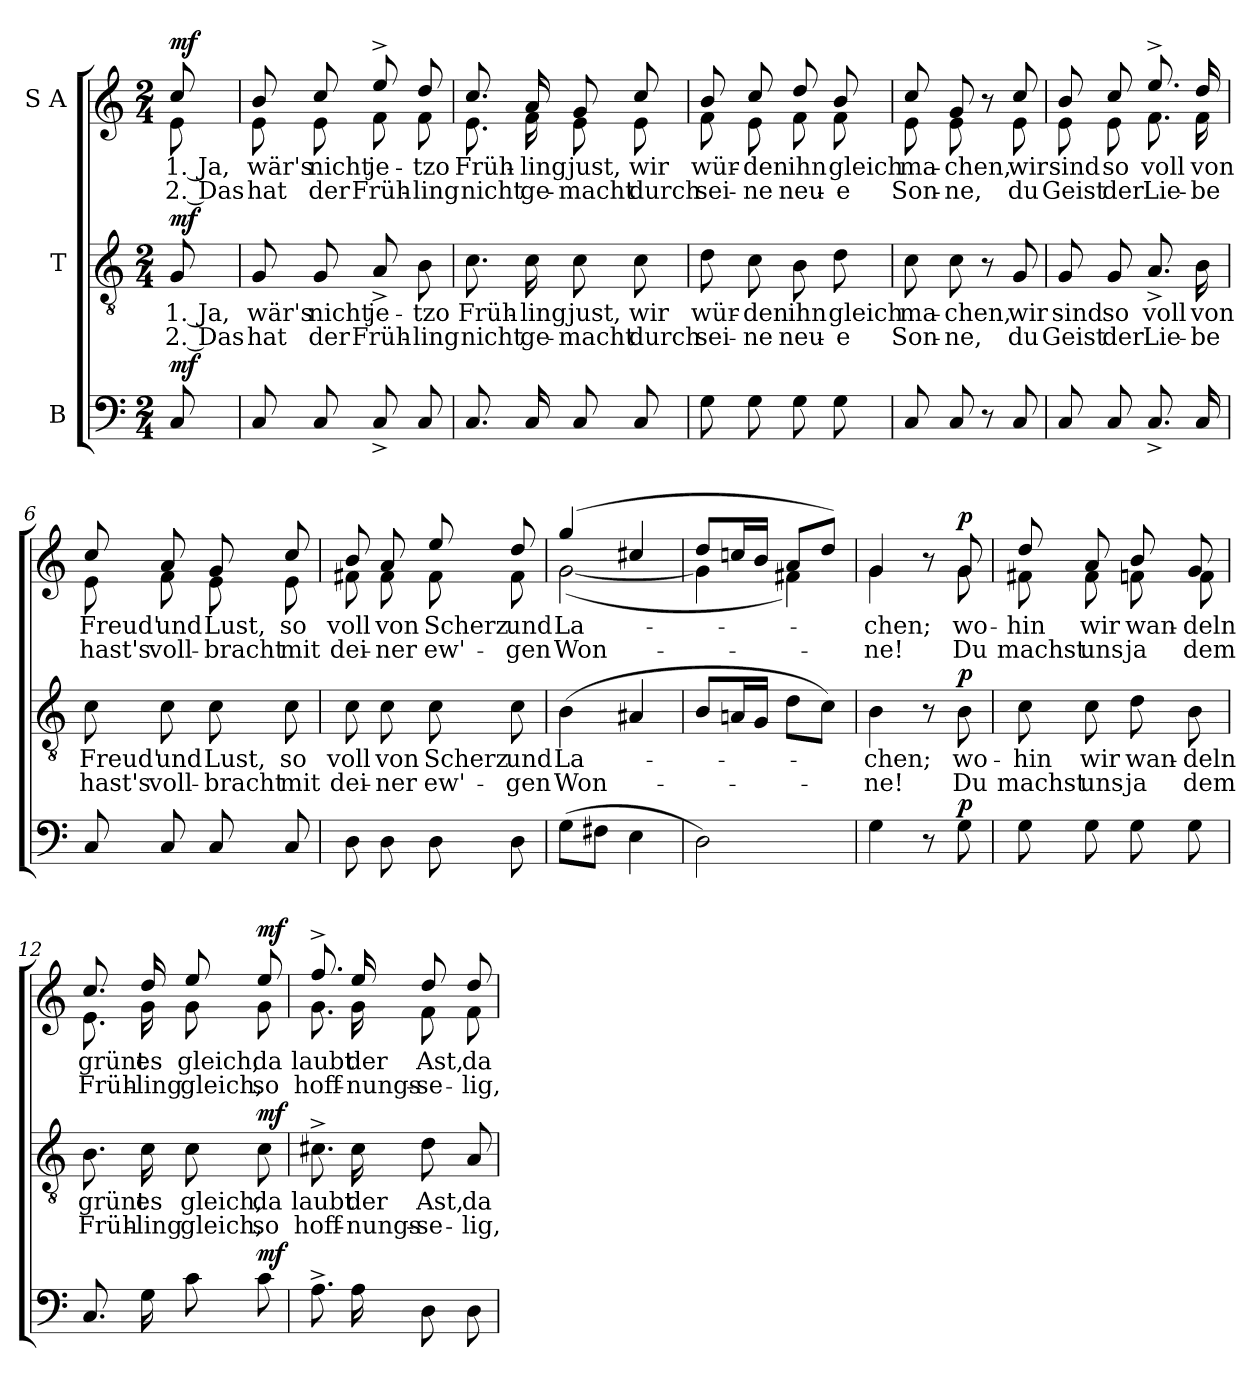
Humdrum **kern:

**kern	**dynam	**kern	**text	**text	**dynam	**kern	**text	**text	**dynam
*part3	*part3	*part2	*part2	*part2	*part2	*part1	*part1	*part1	*part1
*staff3	*staff3	*staff2	*staff2	*staff2	*staff2	*staff1	*staff1	*staff1	*staff1
*I"B	*	*I"T	*	*	*	*I"S A	*	*	*
*clefF4	*	*clefGv2	*	*	*	*clefG2	*	*	*
*k[]	*	*k[]	*	*	*	*k[]	*	*	*
*M2/4	*	*M2/4	*	*	*	*M2/4	*	*	*
=	=	=	=	=	=	=	=	=	=
!	!	!	!	!	!	!LO:TX:a:B:t=Allegro moderato	!	!	!
!	!LO:DY:a	!	!LO:LY:b	!LO:LY:b	!LO:DY:a	!	!LO:LY:b	!LO:LY:b	!LO:DY:a
*	*	*	*	*	*	*^	*	*	*
8C/	mf	8G/	1. Ja,	2. Das	mf	8cc/	8e\	1. Ja,	2. Das	mf
=1	=1	=1	=1	=1	=1	=1	=1	=1	=1	=1
!	!	!	!LO:LY:b	!LO:LY:b	!	!	!	!LO:LY:b	!LO:LY:b	!
8C/	.	8G/	wär's	hat	.	8b/	8e\	wär's	hat	.
!	!	!	!LO:LY:b	!LO:LY:b	!	!	!	!LO:LY:b	!LO:LY:b	!
8C/	.	8G/	nicht	der	.	8cc/	8e\	nicht	der	.
!	!	!	!LO:LY:b	!LO:LY:b	!	!	!	!LO:LY:b	!LO:LY:b	!
8C^/	.	8A^/	je-	Früh-	.	8ee^/	8f\	je-	Früh-	.
!	!	!	!LO:LY:b	!LO:LY:b	!	!	!	!LO:LY:b	!LO:LY:b	!
8C/	.	8B\	-tzo	-ling	.	8dd/	8f\	-tzo	-ling	.
=2	=2	=2	=2	=2	=2	=2	=2	=2	=2	=2
!	!	!	!LO:LY:b	!LO:LY:b	!	!	!	!LO:LY:b	!LO:LY:b	!
8.C/	.	8.c\	Früh-	nicht	.	8.cc/	8.e\	Früh-	nicht	.
!	!	!	!LO:LY:b	!LO:LY:b	!	!	!	!LO:LY:b	!LO:LY:b	!
16C/	.	16c\	-ling	ge-	.	16a/	16f\	-ling	ge-	.
!	!	!	!LO:LY:b	!LO:LY:b	!	!	!	!LO:LY:b	!LO:LY:b	!
8C/	.	8c\	just,	-macht	.	8g/	8e\	just,	-macht	.
!	!	!	!LO:LY:b	!LO:LY:b	!	!	!	!LO:LY:b	!LO:LY:b	!
8C/	.	8c\	wir	durch	.	8cc/	8e\	wir	durch	.
=3	=3	=3	=3	=3	=3	=3	=3	=3	=3	=3
!	!	!	!LO:LY:b	!LO:LY:b	!	!	!	!LO:LY:b	!LO:LY:b	!
8G\	.	8d\	wür-	sei-	.	8b/	8f\	wür-	sei-	.
!	!	!	!LO:LY:b	!LO:LY:b	!	!	!	!LO:LY:b	!LO:LY:b	!
8G\	.	8c\	-den	-ne	.	8cc/	8e\	-den	-ne	.
!	!	!	!LO:LY:b	!LO:LY:b	!	!	!	!LO:LY:b	!LO:LY:b	!
8G\	.	8B\	ihn	neu-	.	8dd/	8f\	ihn	neu-	.
!	!	!	!LO:LY:b	!LO:LY:b	!	!	!	!LO:LY:b	!LO:LY:b	!
8G\	.	8d\	gleich	-e	.	8b/	8f\	gleich	-e	.
!!LO:LB:g=z	!!
=4	=4	=4	=4	=4	=4	=4	=4	=4	=4	=4
!	!	!	!LO:LY:b	!LO:LY:b	!	!	!	!LO:LY:b	!LO:LY:b	!
8C/	.	8c\	ma-	Son-	.	8cc/	8e\	ma-	Son-	.
!	!	!	!LO:LY:b	!LO:LY:b	!	!	!	!LO:LY:b	!LO:LY:b	!
8C/	.	8c\	-chen,	-ne,	.	8g/	8e\	-chen,	-ne,	.
8r	.	8r	.	.	.	8r	8ryy	.	.	.
!	!	!	!LO:LY:b	!LO:LY:b	!	!	!	!LO:LY:b	!LO:LY:b	!
8C/	.	8G/	wir	du	.	8cc/	8e\	wir	du	.
=5	=5	=5	=5	=5	=5	=5	=5	=5	=5	=5
!	!	!	!LO:LY:b	!LO:LY:b	!	!	!	!LO:LY:b	!LO:LY:b	!
8C/	.	8G/	sind	Geist	.	8b/	8e\	sind	Geist	.
!	!	!	!LO:LY:b	!LO:LY:b	!	!	!	!LO:LY:b	!LO:LY:b	!
8C/	.	8G/	so	der	.	8cc/	8e\	so	der	.
!	!	!	!LO:LY:b	!LO:LY:b	!	!	!	!LO:LY:b	!LO:LY:b	!
8.C^/	.	8.A^/	voll	Lie-	.	8.ee^/	8.f\	voll	Lie-	.
!	!	!	!LO:LY:b	!LO:LY:b	!	!	!	!LO:LY:b	!LO:LY:b	!
16C/	.	16B\	von	-be	.	16dd/	16f\	von	-be	.
=6	=6	=6	=6	=6	=6	=6	=6	=6	=6	=6
!	!	!	!LO:LY:b	!LO:LY:b	!	!	!	!LO:LY:b	!LO:LY:b	!
8C/	.	8c\	Freud'	hast's	.	8cc/	8e\	Freud'	hast's	.
!	!	!	!LO:LY:b	!LO:LY:b	!	!	!	!LO:LY:b	!LO:LY:b	!
8C/	.	8c\	und	voll-	.	8a/	8f\	und	voll-	.
!	!	!	!LO:LY:b	!LO:LY:b	!	!	!	!LO:LY:b	!LO:LY:b	!
8C/	.	8c\	Lust,	-bracht	.	8g/	8e\	Lust,	-bracht	.
!	!	!	!LO:LY:b	!LO:LY:b	!	!	!	!LO:LY:b	!LO:LY:b	!
8C/	.	8c\	so	mit	.	8cc/	8e\	so	mit	.
=7	=7	=7	=7	=7	=7	=7	=7	=7	=7	=7
!	!	!	!LO:LY:b	!LO:LY:b	!	!	!	!LO:LY:b	!LO:LY:b	!
8D\	.	8c\	voll	dei-	.	8b/	8f#X\	voll	dei-	.
!	!	!	!LO:LY:b	!LO:LY:b	!	!	!	!LO:LY:b	!LO:LY:b	!
8D\	.	8c\	von	-ner	.	8a/	8f#\	von	-ner	.
!	!	!	!LO:LY:b	!LO:LY:b	!	!	!	!LO:LY:b	!LO:LY:b	!
8D\	.	8c\	Scherz	ew'-	.	8ee/	8f#\	Scherz	ew'-	.
!	!	!	!LO:LY:b	!LO:LY:b	!	!	!	!LO:LY:b	!LO:LY:b	!
8D\	.	8c\	und	-gen	.	8dd/	8f#\	und	-gen	.
!!LO:LB:g=z	!!
=8	=8	=8	=8	=8	=8	=8	=8	=8	=8	=8
!	!	!	!LO:LY:b	!LO:LY:b	!	!	!	!LO:LY:b	!LO:LY:b	!
(8G\L	.	(4B\	La-	Won-	.	(4gg/	([2g\	La-	Won-	.
8F#X\J	.	.	.	.	.	.	.	.	.	.
4E\	.	4A#X/	.	.	.	4cc#X/	.	.	.	.
=9	=9	=9	=9	=9	=9	=9	=9	=9	=9	=9
2D\)	.	8B/L	.	.	.	8dd/L	4g\]	.	.	.
.	.	16An/L	.	.	.	16ccn/L	.	.	.	.
.	.	16G/JJ	.	.	.	16b/JJ	.	.	.	.
.	.	8d\L	.	.	.	8a/L	4f#X\)	.	.	.
.	.	8c\J)	.	.	.	8dd/J)	.	.	.	.
=10	=10	=10	=10	=10	=10	=10	=10	=10	=10	=10
!	!	!	!LO:LY:b	!LO:LY:b	!	!	!	!LO:LY:b	!LO:LY:b	!
4G\	.	4B\	-chen;	-ne!	.	4g/	4g\	-chen;	-ne!	.
8r	.	8r	.	.	.	8r	8ryy	.	.	.
!	!LO:DY:a	!	!LO:LY:b	!LO:LY:b	!LO:DY:a	!	!	!LO:LY:b	!LO:LY:b	!LO:DY:a
8G\	p	8B\	wo-	Du	p	8g/	8g\	wo-	Du	p
=11	=11	=11	=11	=11	=11	=11	=11	=11	=11	=11
!	!	!	!LO:LY:b	!LO:LY:b	!	!	!	!LO:LY:b	!LO:LY:b	!
8G\	.	8c\	-hin	machst	.	8dd/	8f#X\	-hin	machst	.
!	!	!	!LO:LY:b	!LO:LY:b	!	!	!	!LO:LY:b	!LO:LY:b	!
8G\	.	8c\	wir	uns	.	8a/	8f#\	wir	uns	.
!	!	!	!LO:LY:b	!LO:LY:b	!	!	!	!LO:LY:b	!LO:LY:b	!
8G\	.	8d\	wan-	ja	.	8b/	8fn\	wan-	ja	.
!	!	!	!LO:LY:b	!LO:LY:b	!	!	!	!LO:LY:b	!LO:LY:b	!
8G\	.	8B\	-deln	dem	.	8g/	8f\	-deln	dem	.
=12	=12	=12	=12	=12	=12	=12	=12	=12	=12	=12
!	!	!	!LO:LY:b	!LO:LY:b	!	!	!	!LO:LY:b	!LO:LY:b	!
8.C/	.	8.B\	grünt	Früh-	.	8.cc/	8.e\	grünt	Früh-	.
!	!	!	!LO:LY:b	!LO:LY:b	!	!	!	!LO:LY:b	!LO:LY:b	!
16G\	.	16c\	es	-ling	.	16dd/	16g\	es	-ling	.
!	!	!	!LO:LY:b	!LO:LY:b	!	!	!	!LO:LY:b	!LO:LY:b	!
8c\	.	8c\	gleich,	gleich,	.	8ee/	8g\	gleich,	gleich,	.
!	!LO:DY:a	!	!LO:LY:b	!LO:LY:b	!LO:DY:a	!	!	!LO:LY:b	!LO:LY:b	!LO:DY:a
8c\	mf	8c\	da	so	mf	8ee/	8g\	da	so	mf
!!LO:PB:g=z	!!
=13	=13	=13	=13	=13	=13	=13	=13	=13	=13	=13
!	!	!	!LO:LY:b	!LO:LY:b	!	!	!	!LO:LY:b	!LO:LY:b	!
8.A^\	.	8.c#X^\	laubt	hoff-	.	8.ff^/	8.g\	laubt	hoff-	.
!	!	!	!LO:LY:b	!LO:LY:b	!	!	!	!LO:LY:b	!LO:LY:b	!
16A\	.	16c#\	der	-nungs-	.	16ee/	16g\	der	-nungs-	.
!	!	!	!LO:LY:b	!LO:LY:b	!	!	!	!LO:LY:b	!LO:LY:b	!
8D\	.	8d\	Ast,	-se-	.	8dd/	8f\	Ast,	-se-	.
!	!	!	!LO:LY:b	!LO:LY:b	!	!	!	!LO:LY:b	!LO:LY:b	!
8D\	.	8A/	da	-lig,	.	8dd/	8f\	da	-lig,	.
*	*	*	*	*	*	*v	*v	*	*	*
=	=	=	=	=	=	=	=	=	=
*-	*-	*-	*-	*-	*-	*-	*-	*-	*-
